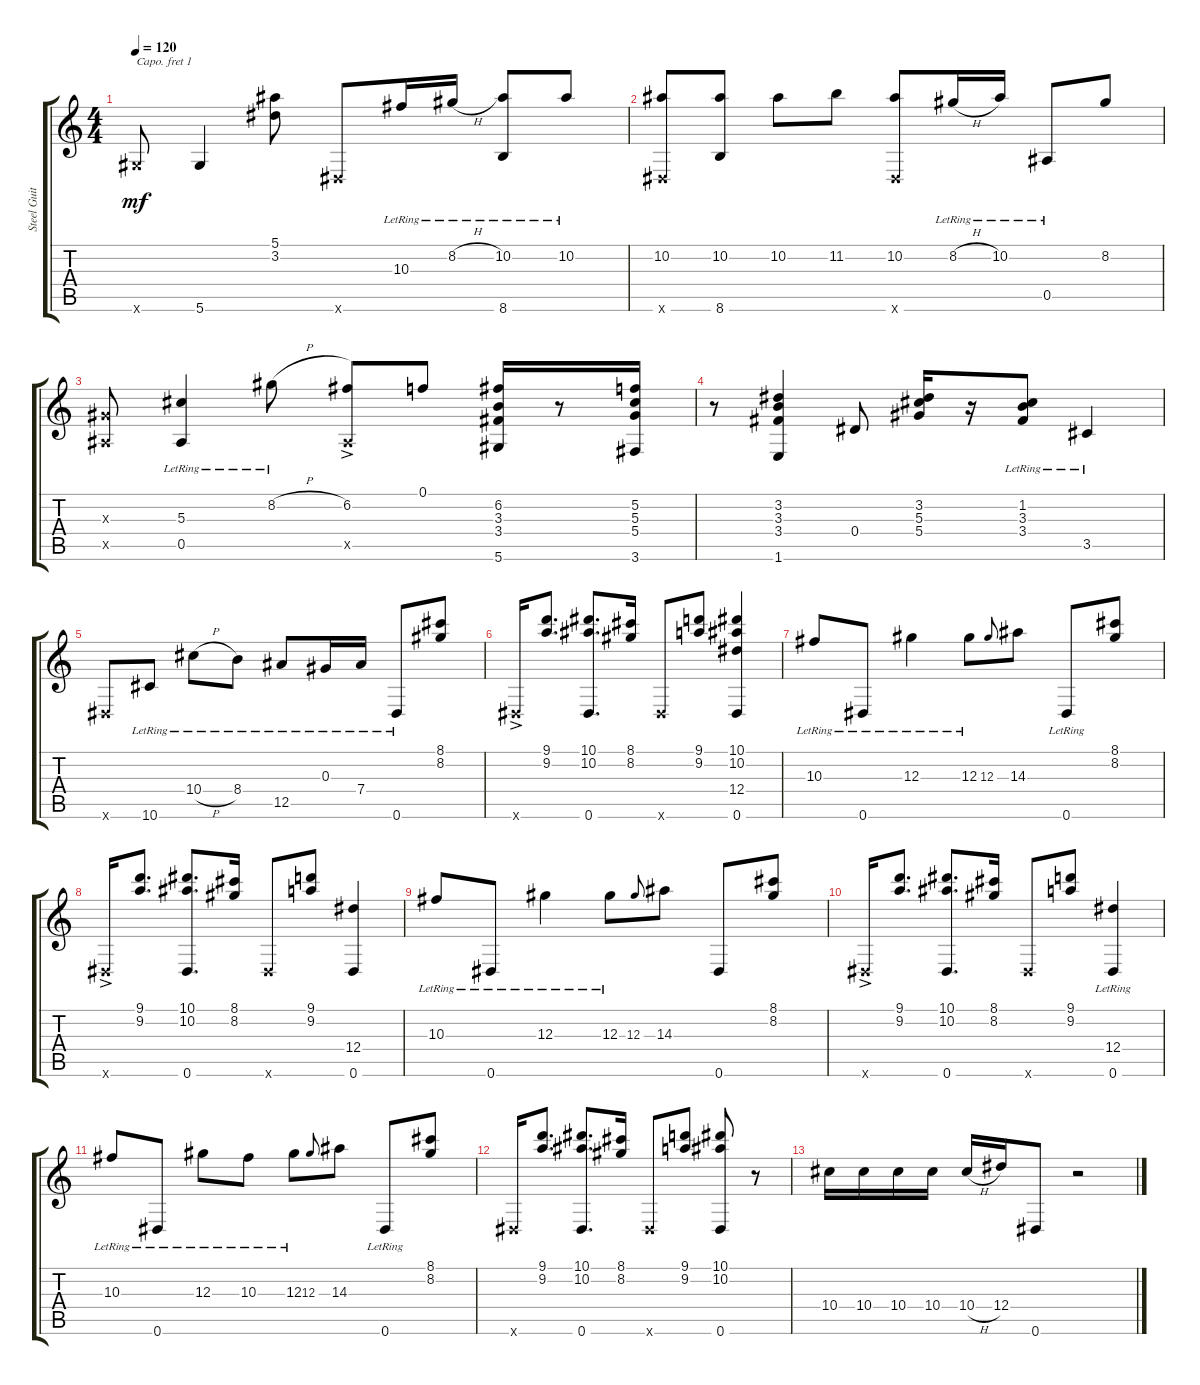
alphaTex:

\track ("Steel Guitar" "Steel Guit") {instrument acousticguitarsteel}
\staff {score tabs}
\capo 1
\tuning (E4 B3 G3 D3 A2 D2) {hide}
\ts (4 4)
\tempo 120
\clef g2
\ks c
5.6{x}.8{dy mf} 5.6.4 (5.1 3.2).8 0.6{x}.8 10.3{lr}.16 8.2{h lr}.16 (10.2{lr} 8.6{lr}).8 10.2{lr}.8 |
(10.2 0.6{x}).8 (10.2 8.6).8 10.2.8 11.2.8 (10.2 0.6{x}).8 8.2{h lr}.16 10.2{lr}.16 0.5{lr}.8 8.2.8 |
(0.3{x} 0.5{x}).8 (5.3{lr} 0.5{lr}).4 8.2{h lr}.8 (6.2 0.5{ac x}).8 0.1.8 (6.2 3.3 3.4 5.6).16 r.8 (5.2 5.3 5.4 3.6).16 |
r.8 (3.2 3.3 3.4 1.6).4 0.4.8 (3.2 5.3 5.4).16 r.16 (1.2{lr} 3.3{lr} 3.4{lr}).8 3.5{lr}.4 |
0.6{x}.8 10.6{lr}.8 10.4{h lr}.8 8.4{lr}.8 12.5{lr}.8 0.3{lr}.16 7.4{lr}.16 0.6{lr}.8 (8.1 8.2).8 |
0.6{ac x}.16 (9.1 9.2).8{d} (10.1 10.2 0.6).8{d} (8.1 8.2).16 0.6{x}.8 (9.1 9.2).8 (10.1 10.2 12.4 0.6).4 |
10.3{lr}.8 0.6{lr}.8 12.3{lr}.4 12.3{lr}.8 12.3.8{gr onbeat} 14.3.8 0.6{lr}.8 (8.1 8.2).8 |
0.6{ac x}.16 (9.1 9.2).8{d} (10.1 10.2 0.6).8{d} (8.1 8.2).16 0.6{x}.8 (9.1 9.2).8 (12.4 0.6).4 |
10.3{lr}.8 0.6{lr}.8 12.3{lr}.4 12.3{lr}.8 12.3.8{gr onbeat} 14.3.8 0.6.8 (8.1 8.2).8 |
0.6{ac x}.16 (9.1 9.2).8{d} (10.1 10.2 0.6).8{d} (8.1 8.2).16 0.6{x}.8 (9.1 9.2).8 (12.4{lr} 0.6{lr}).4 |
10.3{lr}.8 0.6{lr}.8 12.3{lr}.8 10.3{lr}.8 12.3{lr}.8 12.3.8{gr onbeat} 14.3.8 0.6{lr}.8 (8.1 8.2).8 |
0.6{x}.16 (9.1 9.2).8{d} (10.1 10.2 0.6).8{d} (8.1 8.2).16 0.6{x}.8 (9.1 9.2).8 (10.1 10.2 0.6).8 r.8 |
10.4.16 10.4.16 10.4.16 10.4.16 10.4{h}.16 12.4.16 0.6.8 r.2
